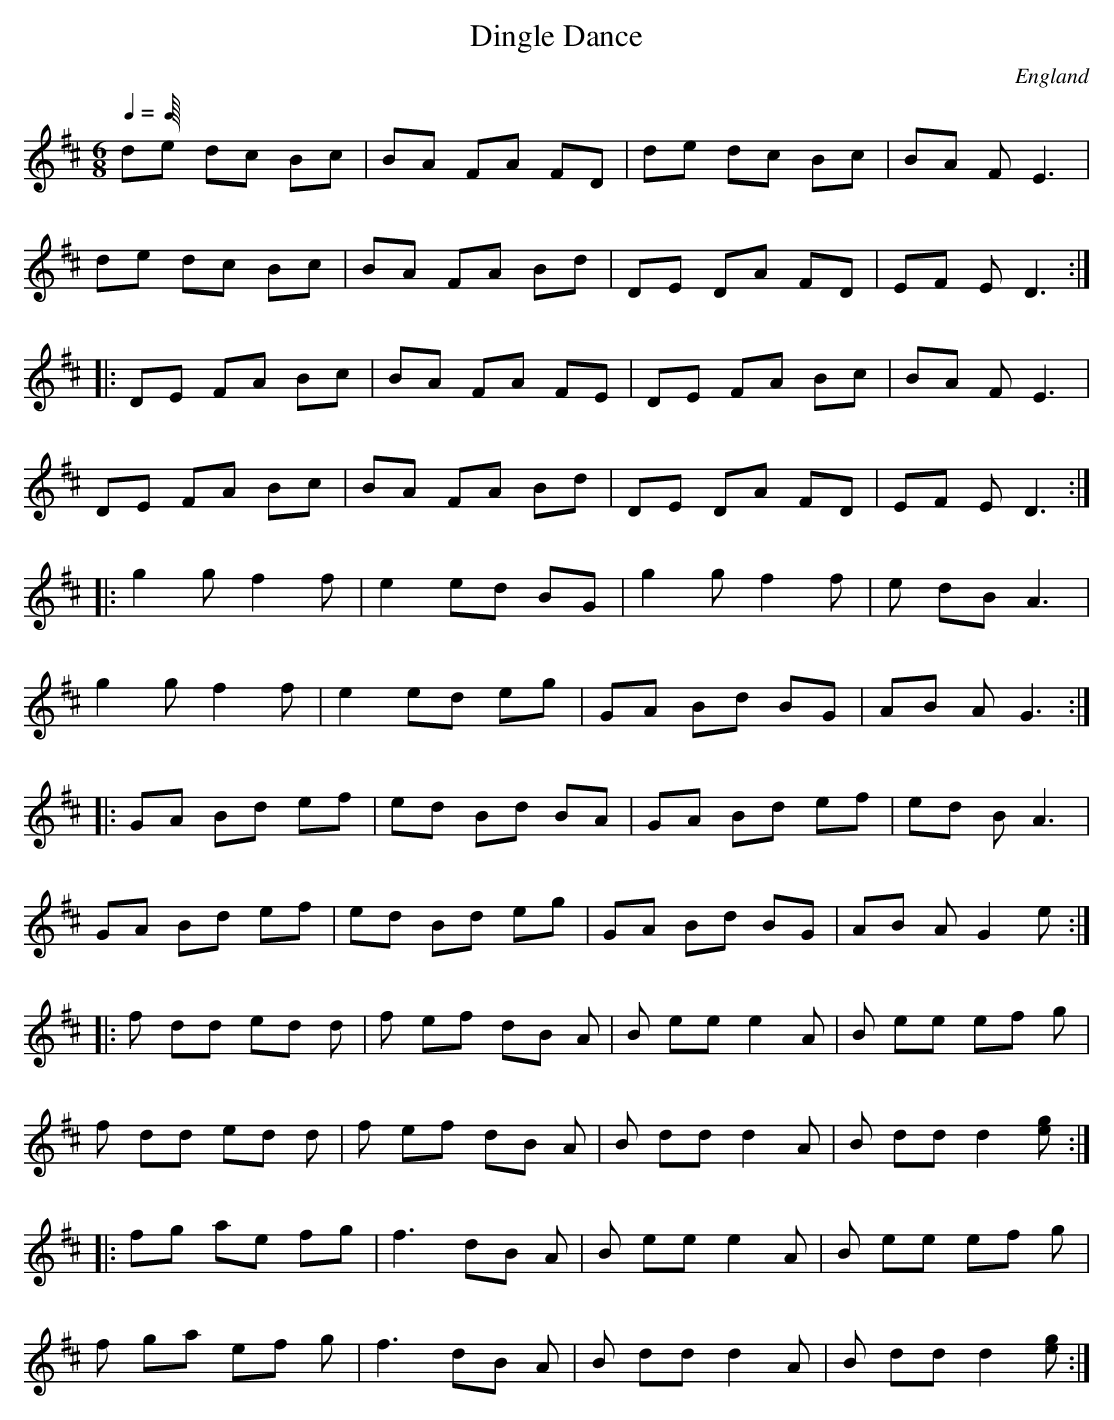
X:1
T:Dingle Dance
O:England
M:6/8
L:1/8
Q:1/4=
K:D
V:1
de dc Bc |BA FA FD |de dc Bc |BA FE3 |
de dc Bc |BA FA Bd |DE DA FD |EF ED3 :| |:
DE FA Bc |BA FA FE |DE FA Bc |BA FE3 |
DE FA Bc |BA FA Bd |DE DA FD |EF ED3 :| |:
g2 gf2 f|e2 ed BG |g2 gf2 f|e dB A3 |
g2 gf2 f|e2 ed eg |GA Bd BG |AB AG3 :| |:
GA Bd ef |ed Bd BA |GA Bd ef |ed BA3 |
GA Bd ef |ed Bd eg |GA Bd BG |AB AG2 e:| |:
f dd ed d|f ef dB A|B ee e2 A|B ee ef g|
f dd ed d|f ef dB A|B dd d2 A|B dd d2 [eg]:| |:
fg ae fg |f3 dB A|B ee e2 A|B ee ef g|
f ga ef g|f3 dB A|B dd d2 A|B dd d2 [eg]:|
